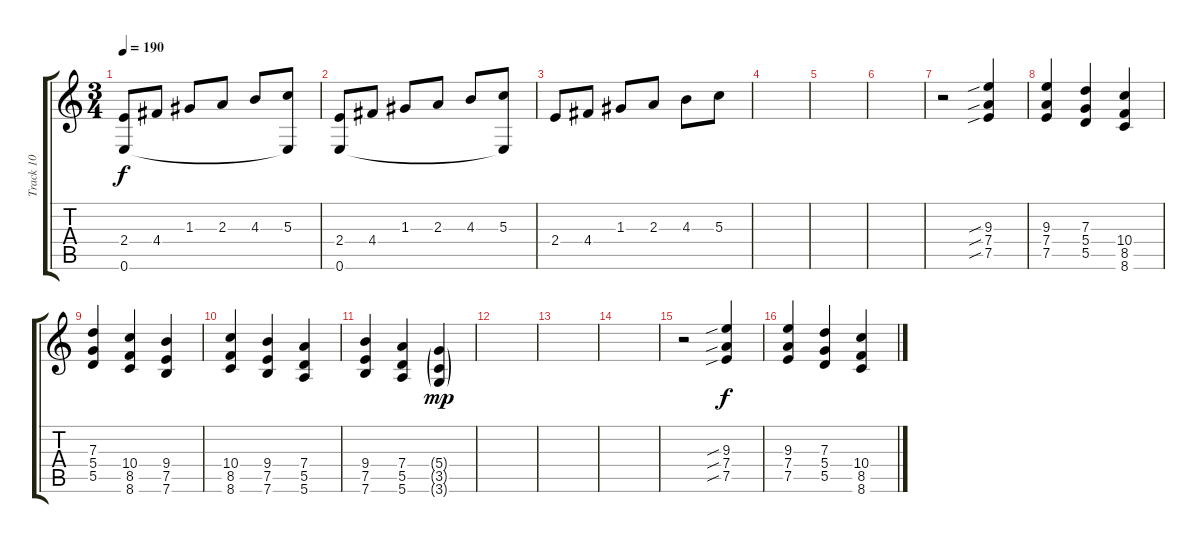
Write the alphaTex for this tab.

\track ("Track 10" "Track 10") {instrument overdrivenguitar}
\staff {score tabs}
\tuning (E4 B3 G3 D3 A2 E2) {hide}
\ts (3 4)
\tempo 190
\clef g2
\ks c
(2.4 0.6).8{dy f} 4.4.8 1.3.8 2.3.8 4.3.8 (5.3 0.6{t}).8 |
(2.4 0.6).8 4.4.8 1.3.8 2.3.8 4.3.8 (5.3 0.6{t}).8 |
2.4.8 4.4.8 1.3.8 2.3.8 4.3.8 5.3.8 |
|
|
|
r.2 (9.3{sib} 7.4{sib} 7.5{sib}).4{volume 14} |
(9.3 7.4 7.5).4 (7.3 5.4 5.5).4 (10.4 8.5 8.6).4 |
(7.3 5.4 5.5).4 (10.4 8.5 8.6).4 (9.4 7.5 7.6).4 |
(10.4 8.5 8.6).4 (9.4 7.5 7.6).4 (7.4 5.5 5.6).4 |
(9.4 7.5 7.6).4 (7.4 5.5 5.6).4 (5.4{g} 3.5{g} 3.6{g}).4{dy mp} |
|
|
|
r.2 (9.3{sib} 7.4{sib} 7.5{sib}).4{dy f volume 14} |
(9.3 7.4 7.5).4 (7.3 5.4 5.5).4 (10.4 8.5 8.6).4
